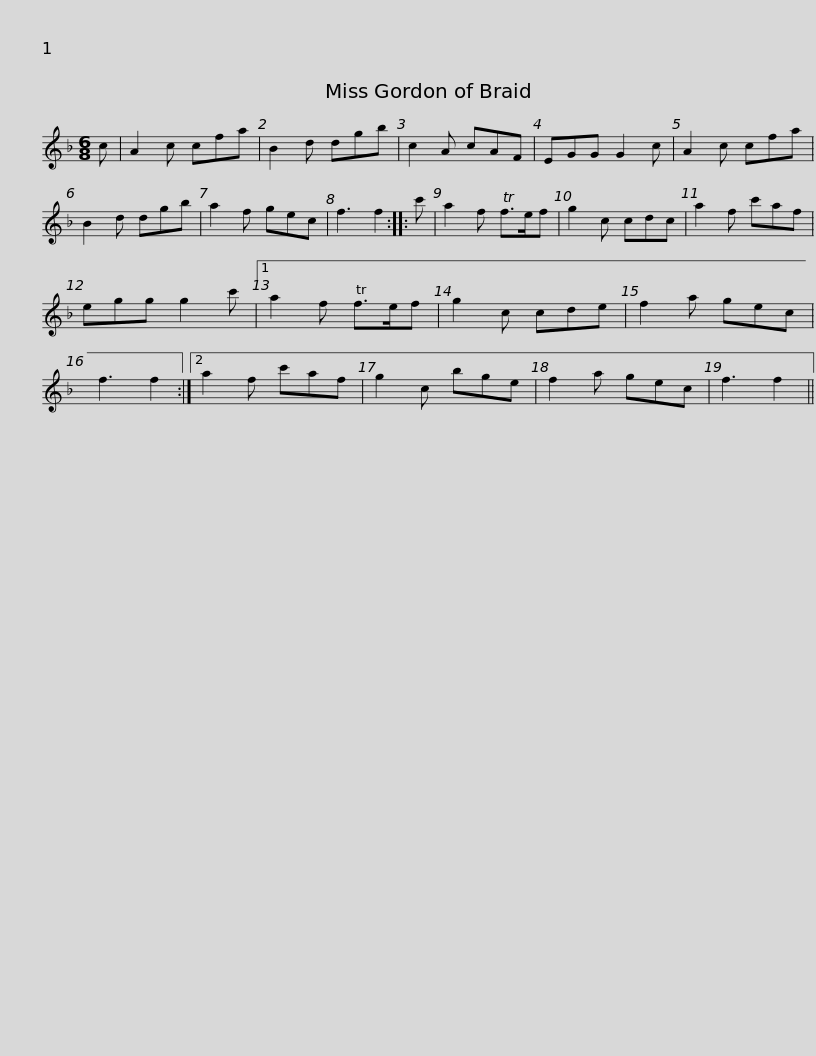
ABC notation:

X:1
L:1/8
M:6/8
I:linebreak $
K:F
V:1 treble
V:1
 c | A2 c cfa | B2 d dgb | c2 A cAF | EGG G2 c | %5
 A2 c cfa | B2 d dgb | a2 f gec | f3 f2 :: c' |$ %10
 a2 f Tf>ef | g2 c cdc | a2 f c'af | egg g2 c' |1 a2 f Tf>ef | %15
 g2 c cde | f2 a gec | f3 f2 :|2$ a2 f c'af | g2 c bge | %20
 f2 a gec | f3 f2 || %22
